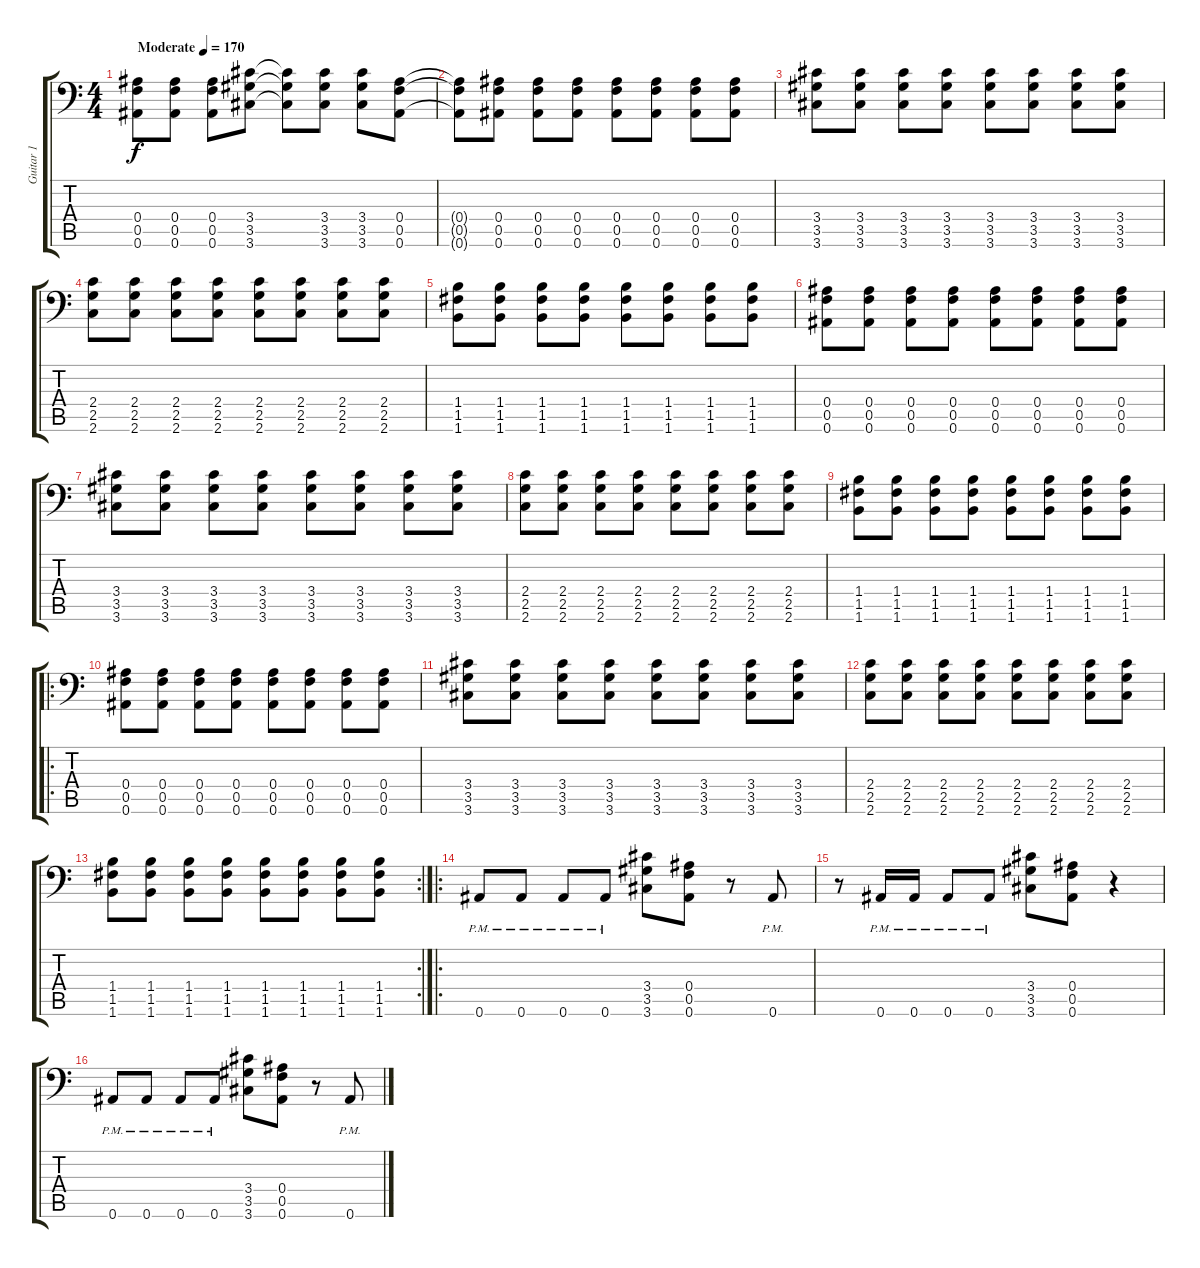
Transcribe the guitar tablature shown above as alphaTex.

\track ("Guitar 1" "Guitar 1") {instrument distortionguitar}
\staff {score tabs}
\tuning (C4 G3 Eb3 Bb2 F2 Bb1) {hide}
\ts (4 4)
\tempo (170 "Moderate")
\clef f4
\ks c
(0.4 0.5 0.6).8{dy f instrument distortionguitar} (0.4 0.5 0.6).8 (0.4 0.5 0.6).8 (3.4 3.5 3.6).8 (3.4{t} 3.5{t} 3.6{t}).8 (3.4 3.5 3.6).8 (3.4 3.5 3.6).8 (0.4 0.5 0.6).8 |
(0.4{t} 0.5{t} 0.6{t}).8 (0.4 0.5 0.6).8 (0.4 0.5 0.6).8 (0.4 0.5 0.6).8 (0.4 0.5 0.6).8 (0.4 0.5 0.6).8 (0.4 0.5 0.6).8 (0.4 0.5 0.6).8 |
(3.4 3.5 3.6).8 (3.4 3.5 3.6).8 (3.4 3.5 3.6).8 (3.4 3.5 3.6).8 (3.4 3.5 3.6).8 (3.4 3.5 3.6).8 (3.4 3.5 3.6).8 (3.4 3.5 3.6).8 |
(2.4 2.5 2.6).8 (2.4 2.5 2.6).8 (2.4 2.5 2.6).8 (2.4 2.5 2.6).8 (2.4 2.5 2.6).8 (2.4 2.5 2.6).8 (2.4 2.5 2.6).8 (2.4 2.5 2.6).8 |
(1.4 1.5 1.6).8 (1.4 1.5 1.6).8 (1.4 1.5 1.6).8 (1.4 1.5 1.6).8 (1.4 1.5 1.6).8 (1.4 1.5 1.6).8 (1.4 1.5 1.6).8 (1.4 1.5 1.6).8 |
(0.4 0.5 0.6).8 (0.4 0.5 0.6).8 (0.4 0.5 0.6).8 (0.4 0.5 0.6).8 (0.4 0.5 0.6).8 (0.4 0.5 0.6).8 (0.4 0.5 0.6).8 (0.4 0.5 0.6).8 |
(3.4 3.5 3.6).8 (3.4 3.5 3.6).8 (3.4 3.5 3.6).8 (3.4 3.5 3.6).8 (3.4 3.5 3.6).8 (3.4 3.5 3.6).8 (3.4 3.5 3.6).8 (3.4 3.5 3.6).8 |
(2.4 2.5 2.6).8 (2.4 2.5 2.6).8 (2.4 2.5 2.6).8 (2.4 2.5 2.6).8 (2.4 2.5 2.6).8 (2.4 2.5 2.6).8 (2.4 2.5 2.6).8 (2.4 2.5 2.6).8 |
(1.4 1.5 1.6).8 (1.4 1.5 1.6).8 (1.4 1.5 1.6).8 (1.4 1.5 1.6).8 (1.4 1.5 1.6).8 (1.4 1.5 1.6).8 (1.4 1.5 1.6).8 (1.4 1.5 1.6).8 |
\ro
(0.4 0.5 0.6).8 (0.4 0.5 0.6).8 (0.4 0.5 0.6).8 (0.4 0.5 0.6).8 (0.4 0.5 0.6).8 (0.4 0.5 0.6).8 (0.4 0.5 0.6).8 (0.4 0.5 0.6).8 |
(3.4 3.5 3.6).8 (3.4 3.5 3.6).8 (3.4 3.5 3.6).8 (3.4 3.5 3.6).8 (3.4 3.5 3.6).8 (3.4 3.5 3.6).8 (3.4 3.5 3.6).8 (3.4 3.5 3.6).8 |
(2.4 2.5 2.6).8 (2.4 2.5 2.6).8 (2.4 2.5 2.6).8 (2.4 2.5 2.6).8 (2.4 2.5 2.6).8 (2.4 2.5 2.6).8 (2.4 2.5 2.6).8 (2.4 2.5 2.6).8 |
\rc 2
(1.4 1.5 1.6).8 (1.4 1.5 1.6).8 (1.4 1.5 1.6).8 (1.4 1.5 1.6).8 (1.4 1.5 1.6).8 (1.4 1.5 1.6).8 (1.4 1.5 1.6).8 (1.4 1.5 1.6).8 |
\ro
0.6{pm}.8 0.6{pm}.8 0.6{pm}.8 0.6{pm}.8 (3.4 3.5 3.6).8 (0.4 0.5 0.6).8 r.8 0.6{pm}.8 |
r.8 0.6{pm}.16 0.6{pm}.16 0.6{pm}.8 0.6{pm}.8 (3.4 3.5 3.6).8 (0.4 0.5 0.6).8 r.4 |
0.6{pm}.8 0.6{pm}.8 0.6{pm}.8 0.6{pm}.8 (3.4 3.5 3.6).8 (0.4 0.5 0.6).8 r.8 0.6{pm}.8
